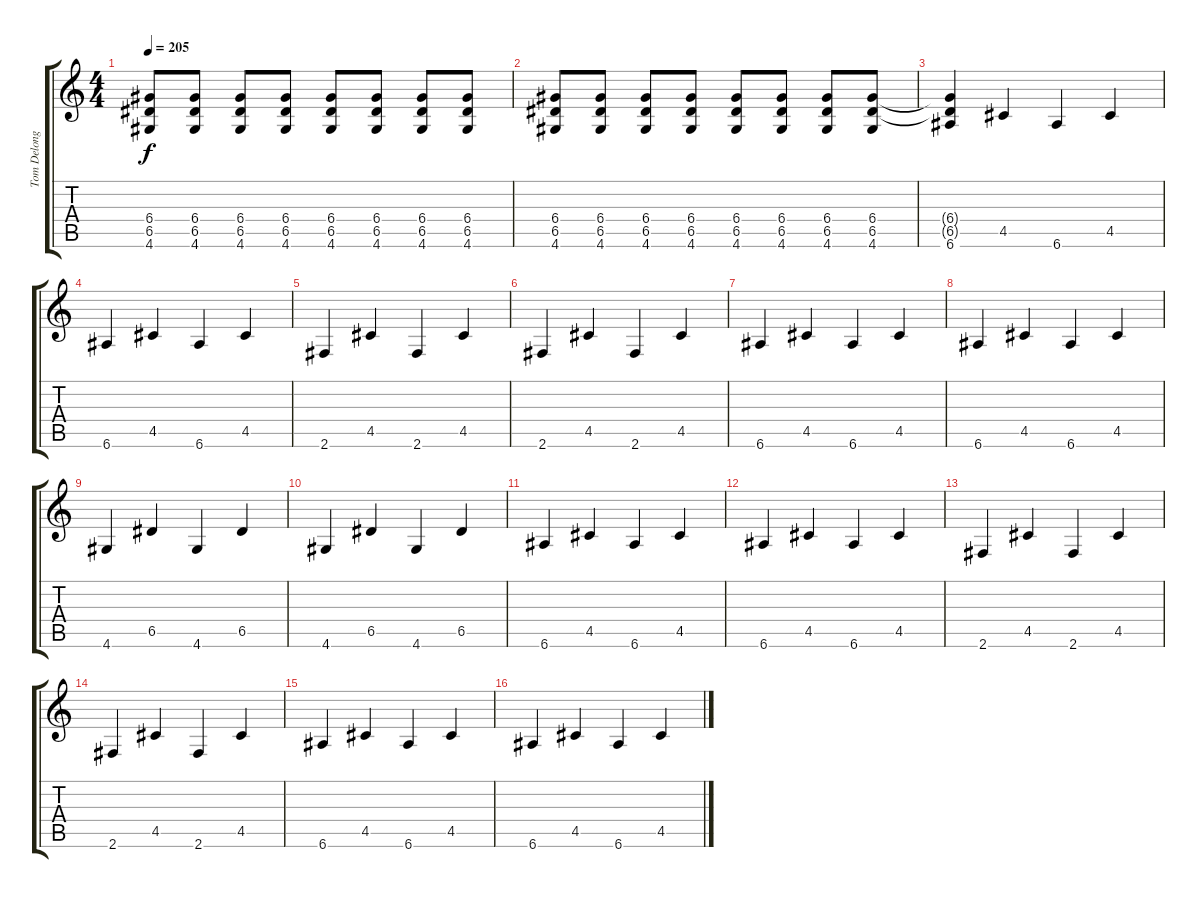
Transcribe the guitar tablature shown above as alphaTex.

\track ("Tom Delonge (Guitar 1)" "Tom Delong") {instrument overdrivenguitar}
\staff {score tabs}
\tuning (E4 B3 G3 D3 A2 E2) {hide}
\ts (4 4)
\tempo 205
\clef g2
\ks c
(6.4 6.5 4.6).8{dy f} (6.4 6.5 4.6).8 (6.4 6.5 4.6).8 (6.4 6.5 4.6).8 (6.4 6.5 4.6).8 (6.4 6.5 4.6).8 (6.4 6.5 4.6).8 (6.4 6.5 4.6).8 |
(6.4 6.5 4.6).8 (6.4 6.5 4.6).8 (6.4 6.5 4.6).8 (6.4 6.5 4.6).8 (6.4 6.5 4.6).8 (6.4 6.5 4.6).8 (6.4 6.5 4.6).8 (6.4 6.5 4.6).8 |
(6.4{t} 6.5{t} 6.6).4{instrument acousticguitarnylon} 4.5.4 6.6.4 4.5.4 |
6.6.4 4.5.4 6.6.4 4.5.4 |
2.6.4 4.5.4 2.6.4 4.5.4 |
2.6.4 4.5.4 2.6.4 4.5.4 |
6.6.4{instrument acousticguitarnylon} 4.5.4 6.6.4 4.5.4 |
6.6.4 4.5.4 6.6.4 4.5.4 |
4.6.4{instrument acousticguitarnylon} 6.5.4 4.6.4 6.5.4 |
4.6.4 6.5.4 4.6.4 6.5.4 |
6.6.4{instrument acousticguitarnylon} 4.5.4 6.6.4 4.5.4 |
6.6.4 4.5.4 6.6.4 4.5.4 |
2.6.4 4.5.4 2.6.4 4.5.4 |
2.6.4 4.5.4 2.6.4 4.5.4 |
6.6.4{instrument acousticguitarnylon} 4.5.4 6.6.4 4.5.4 |
6.6.4 4.5.4 6.6.4 4.5.4
